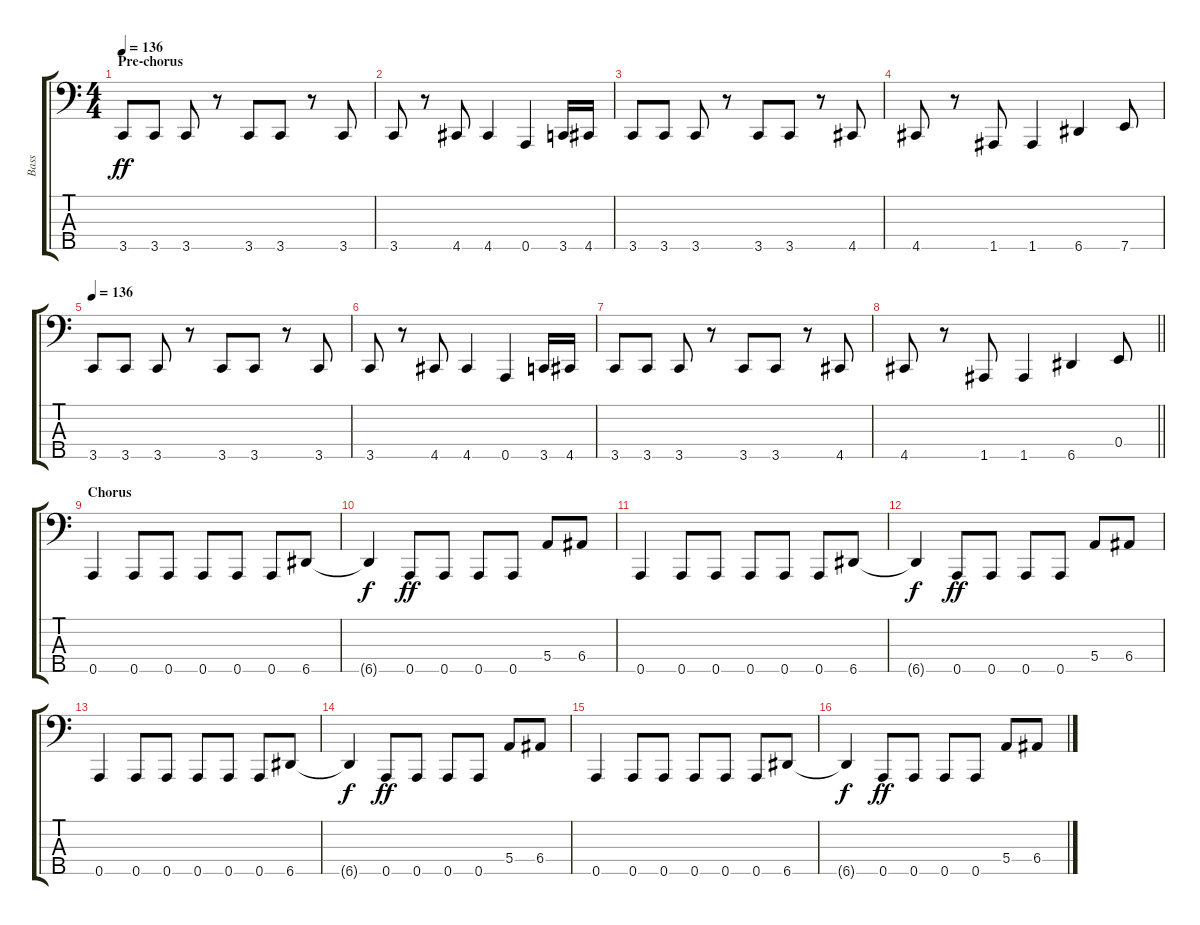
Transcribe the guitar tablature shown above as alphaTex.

\track ("Bass" "Bass") {instrument electricbasspick}
\staff {score tabs}
\tuning (G2 D2 A1 E1 A0) {hide}
\ts (4 4)
\section ("" "Pre-chorus")
\tempo 136
\clef f4
\ks c
3.5.8{dy ff} 3.5.8 3.5.8 r.8 3.5.8 3.5.8 r.8 3.5.8 |
3.5.8 r.8 4.5.8 4.5.4 0.5.4 3.5.16 4.5.16 |
3.5.8 3.5.8 3.5.8 r.8 3.5.8 3.5.8 r.8 4.5.8 |
4.5.8 r.8 1.5.8 1.5.4 6.5.4 7.5.8 |
\tempo 136
3.5.8 3.5.8 3.5.8 r.8 3.5.8 3.5.8 r.8 3.5.8 |
3.5.8 r.8 4.5.8 4.5.4 0.5.4 3.5.16 4.5.16 |
3.5.8 3.5.8 3.5.8 r.8 3.5.8 3.5.8 r.8 4.5.8 |
\barLineRight lightlight
4.5.8 r.8 1.5.8 1.5.4 6.5.4 0.4.8 |
\section ("" "Chorus")
0.5.4 0.5.8 0.5.8 0.5.8 0.5.8 0.5.8 6.5.8 |
6.5{t}.4{dy f} 0.5.8{dy ff} 0.5.8 0.5.8 0.5.8 5.4.8 6.4.8 |
0.5.4 0.5.8 0.5.8 0.5.8 0.5.8 0.5.8 6.5.8 |
6.5{t}.4{dy f} 0.5.8{dy ff} 0.5.8 0.5.8 0.5.8 5.4.8 6.4.8 |
0.5.4 0.5.8 0.5.8 0.5.8 0.5.8 0.5.8 6.5.8 |
6.5{t}.4{dy f} 0.5.8{dy ff} 0.5.8 0.5.8 0.5.8 5.4.8 6.4.8 |
0.5.4 0.5.8 0.5.8 0.5.8 0.5.8 0.5.8 6.5.8 |
6.5{t}.4{dy f} 0.5.8{dy ff} 0.5.8 0.5.8 0.5.8 5.4.8 6.4.8
